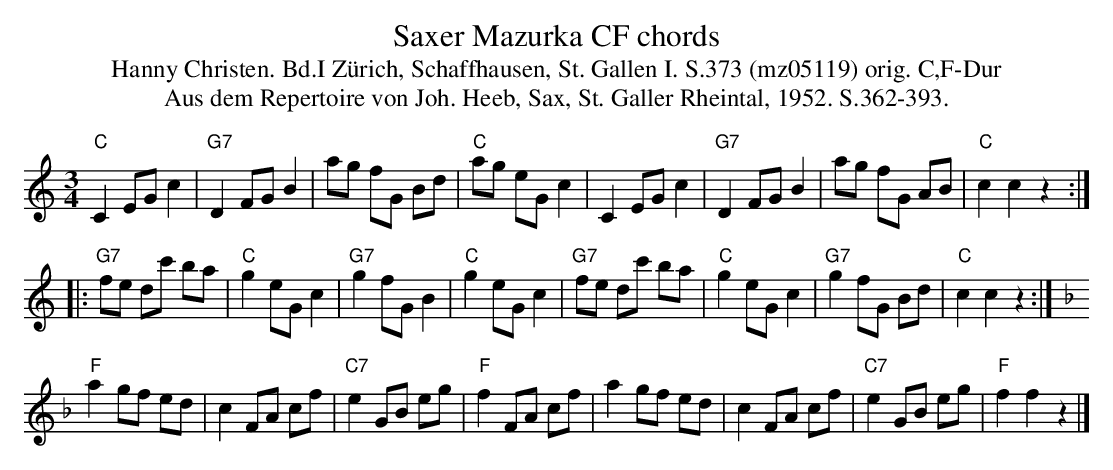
X:1
T: Saxer Mazurka CF chords
T:Hanny Christen. Bd.I Zürich, Schaffhausen, St. Gallen I. S.373 (mz05119) orig. C,F-Dur
T: Aus dem Repertoire von Joh. Heeb, Sax, St. Galler Rheintal, 1952. S.362-393.
M:3/4
L:1/8
K:C %%MIDI gchordon
"C"C2EGc2 | "G7"D2FGB2 | ag fG Bd | "C"ag eGc2 | C2EGc2 | "G7"D2FGB2 | ag fG AB | "C"c2c2z2 ::
"G7"fe dc' ba | "C"g2eGc2 | "G7"g2fGB2 | "C"g2eGc2 | "G7"fe dc' ba | "C"g2eGc2 | "G7"g2fG Bd | "C"c2c2z2 :| [K:F]
"F"a2gf ed | c2FA cf | "C7"e2GB eg | "F"f2FA cf | a2gf ed | c2FA cf | "C7"e2GB eg | "F"f2f2z2 |]
